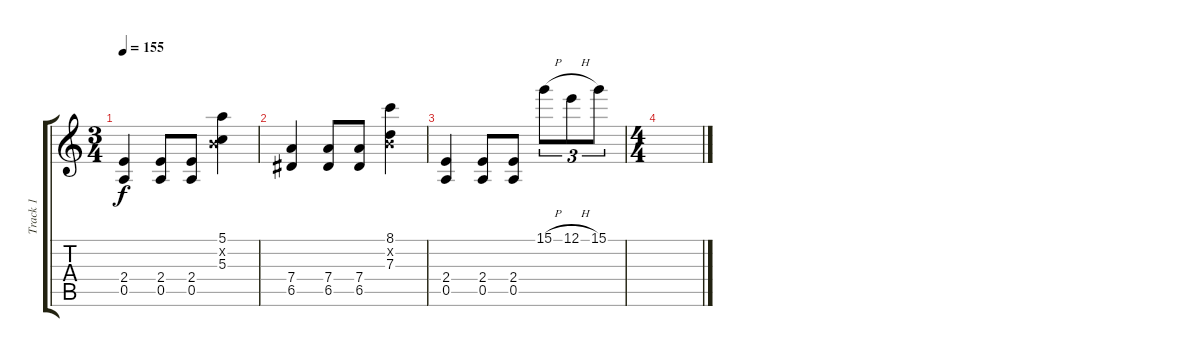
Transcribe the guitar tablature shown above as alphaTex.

\track ("Track 1" "Track 1") {instrument overdrivenguitar}
\staff {score tabs}
\tuning (E4 B3 G3 D3 A2 E2) {hide}
\ts (3 4)
\tempo 155
\clef g2
\ks c
(2.4 0.5).4{dy f} (2.4 0.5).8 (2.4 0.5).8 (5.1 0.2{x} 5.3).4 |
(7.4 6.5).4 (7.4 6.5).8 (7.4 6.5).8 (8.1 0.2{x} 7.3).4 |
(2.4 0.5).4 (2.4 0.5).8 (2.4 0.5).8 15.1{h}.8{tu (3 2)} 12.1{h}.8{tu (3 2)} 15.1.8{tu (3 2)} |
\ts (4 4)
